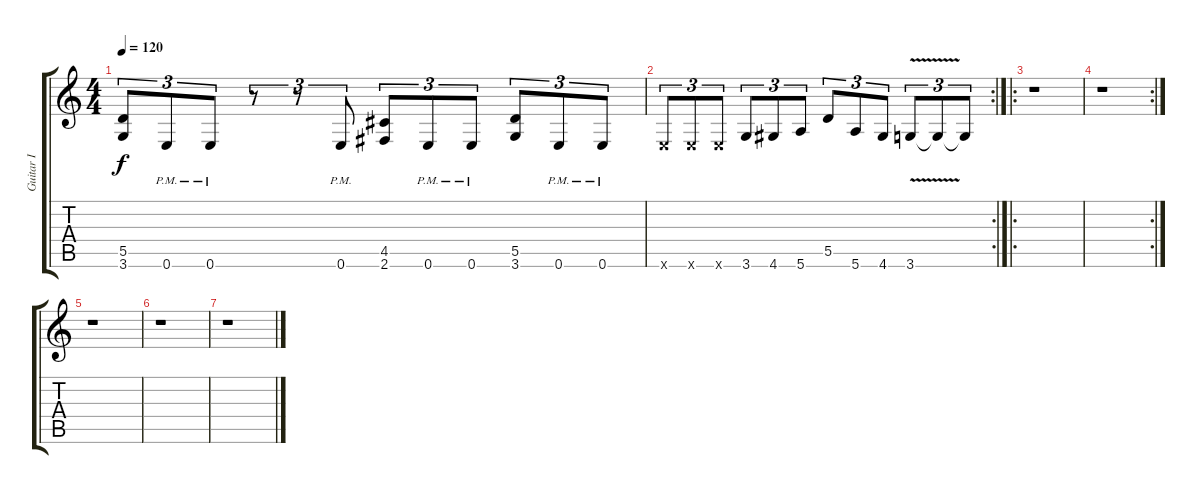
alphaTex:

\track ("Guitar I" "Guitar I") {instrument distortionguitar}
\staff {score tabs}
\tuning (E4 B3 G3 D3 A2 E2) {hide}
\ts (4 4)
\tempo 120
\clef g2
\ks c
(5.5 3.6).8{tu (3 2) dy f} 0.6{pm}.8{tu (3 2)} 0.6{pm}.8{tu (3 2)} r.8{tu (3 2)} r.8{tu (3 2)} 0.6{pm}.8{tu (3 2)} (4.5 2.6).8{tu (3 2)} 0.6{pm}.8{tu (3 2)} 0.6{pm}.8{tu (3 2)} (5.5 3.6).8{tu (3 2)} 0.6{pm}.8{tu (3 2)} 0.6{pm}.8{tu (3 2)} |
\rc 2
0.6{x}.8{tu (3 2)} 0.6{x}.8{tu (3 2)} 0.6{x}.8{tu (3 2)} 3.6.8{tu (3 2)} 4.6.8{tu (3 2)} 5.6.8{tu (3 2)} 5.5.8{tu (3 2)} 5.6.8{tu (3 2)} 4.6.8{tu (3 2)} 3.6{v}.8{tu (3 2)} 3.6{t}.8{tu (3 2)} 3.6{t}.8{tu (3 2)} |
\ro
r.1 |
\rc 2
r.1 |
r.1 |
r.1 |
r.1
